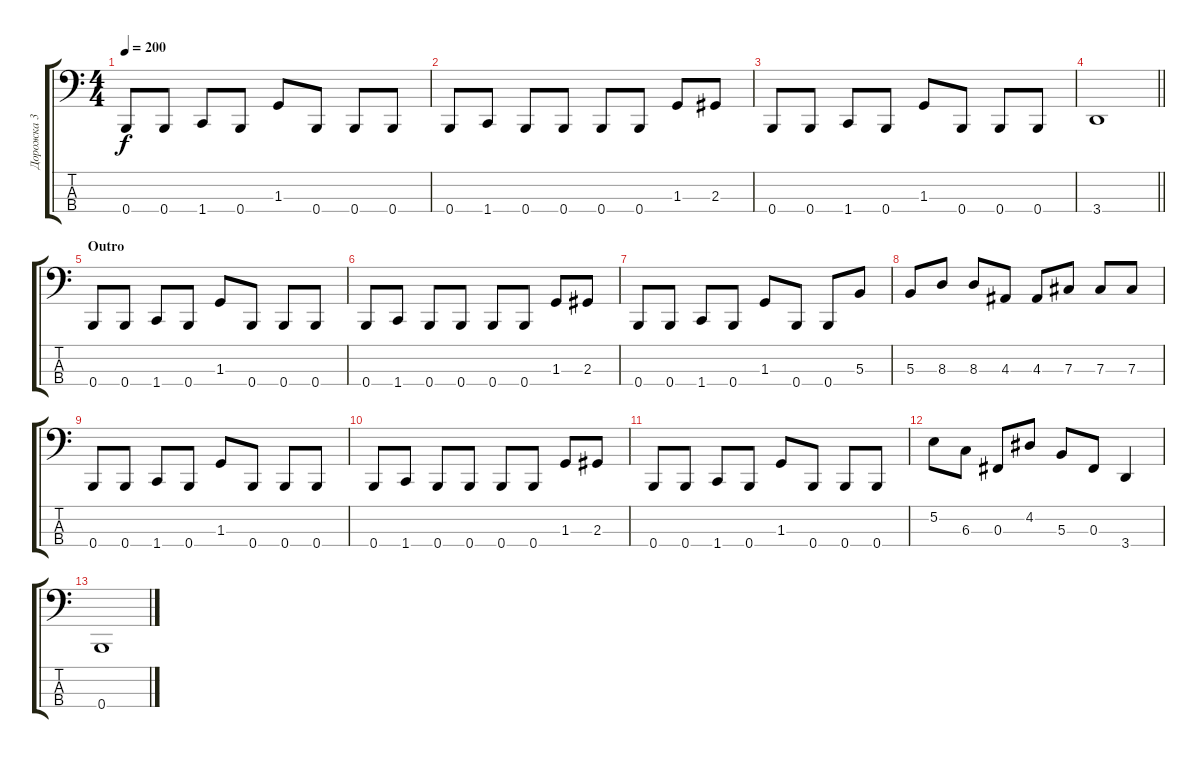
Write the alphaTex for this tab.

\track ("Дорожка 3" "Дорожка 3") {instrument electricbasspick}
\staff {score tabs}
\tuning (E2 B1 Gb1 B0) {hide}
\ts (4 4)
\tempo 200
\clef f4
\ks c
0.4.8{dy f} 0.4.8 1.4.8 0.4.8 1.3.8 0.4.8 0.4.8 0.4.8 |
0.4.8 1.4.8 0.4.8 0.4.8 0.4.8 0.4.8 1.3.8 2.3.8 |
0.4.8 0.4.8 1.4.8 0.4.8 1.3.8 0.4.8 0.4.8 0.4.8 |
\barLineRight lightlight
3.4.1 |
\section ("" "Outro")
0.4.8 0.4.8 1.4.8 0.4.8 1.3.8 0.4.8 0.4.8 0.4.8 |
0.4.8 1.4.8 0.4.8 0.4.8 0.4.8 0.4.8 1.3.8 2.3.8 |
0.4.8 0.4.8 1.4.8 0.4.8 1.3.8 0.4.8 0.4.8 5.3.8 |
5.3.8 8.3.8 8.3.8 4.3.8 4.3.8 7.3.8 7.3.8 7.3.8 |
0.4.8 0.4.8 1.4.8 0.4.8 1.3.8 0.4.8 0.4.8 0.4.8 |
0.4.8 1.4.8 0.4.8 0.4.8 0.4.8 0.4.8 1.3.8 2.3.8 |
0.4.8 0.4.8 1.4.8 0.4.8 1.3.8 0.4.8 0.4.8 0.4.8 |
5.2.8 6.3.8 0.3.8 4.2.8 5.3.8 0.3.8 3.4.4 |
0.4.1
